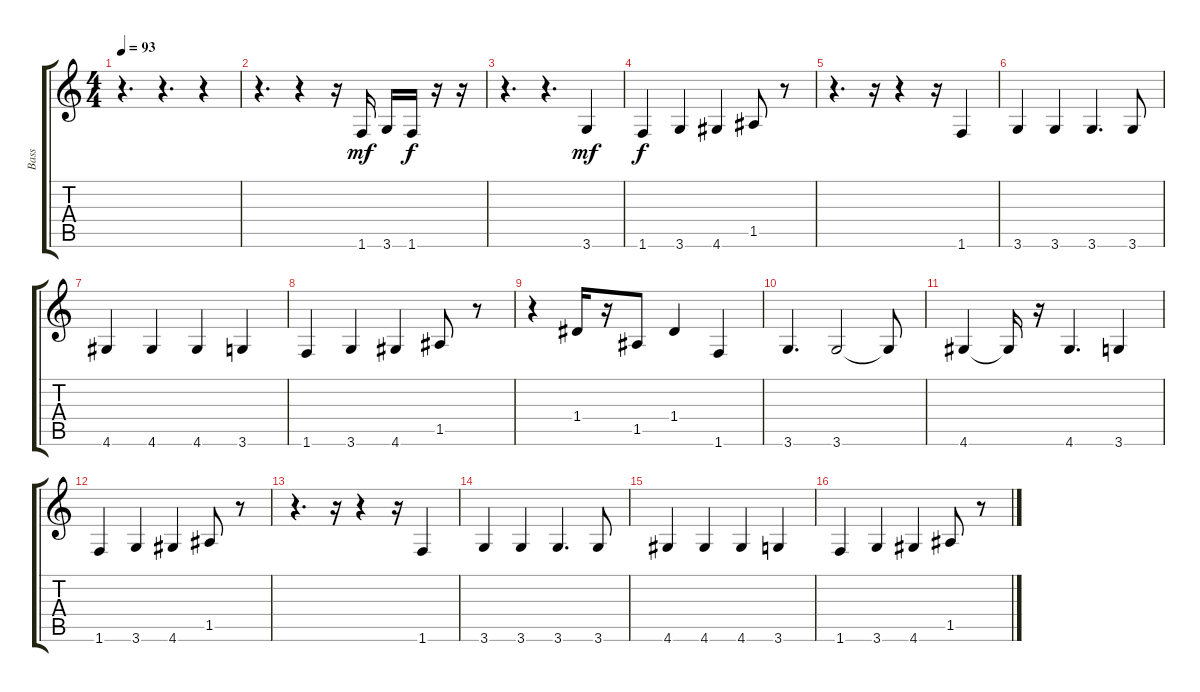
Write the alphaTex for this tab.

\track ("Bass" "Bass") {instrument electricbassfinger}
\staff {score tabs}
\tuning (E4 B3 G3 D3 A2 E2) {hide}
\ts (4 4)
\tempo 93
\clef g2
\ks c
r.4{d dy f} r.4{d} r.4 |
r.4{d} r.4 r.16 1.6.16{dy mf} 3.6.16 1.6.16{dy f} r.16 r.16 |
r.4{d} r.4{d} 3.6.4{dy mf} |
1.6.4{dy f} 3.6.4 4.6.4 1.5.8 r.8 |
r.4{d} r.16 r.4 r.16 1.6.4 |
3.6.4 3.6.4 3.6.4{d} 3.6.8 |
4.6.4 4.6.4 4.6.4 3.6.4 |
1.6.4 3.6.4 4.6.4 1.5.8 r.8 |
r.4 1.4.16 r.16 1.5.8 1.4.4 1.6.4 |
3.6.4{d} 3.6.2 3.6{t}.8 |
4.6.4 4.6{t}.16 r.16 4.6.4{d} 3.6.4 |
1.6.4 3.6.4 4.6.4 1.5.8 r.8 |
r.4{d} r.16 r.4 r.16 1.6.4 |
3.6.4 3.6.4 3.6.4{d} 3.6.8 |
4.6.4 4.6.4 4.6.4 3.6.4 |
1.6.4 3.6.4 4.6.4 1.5.8 r.8
